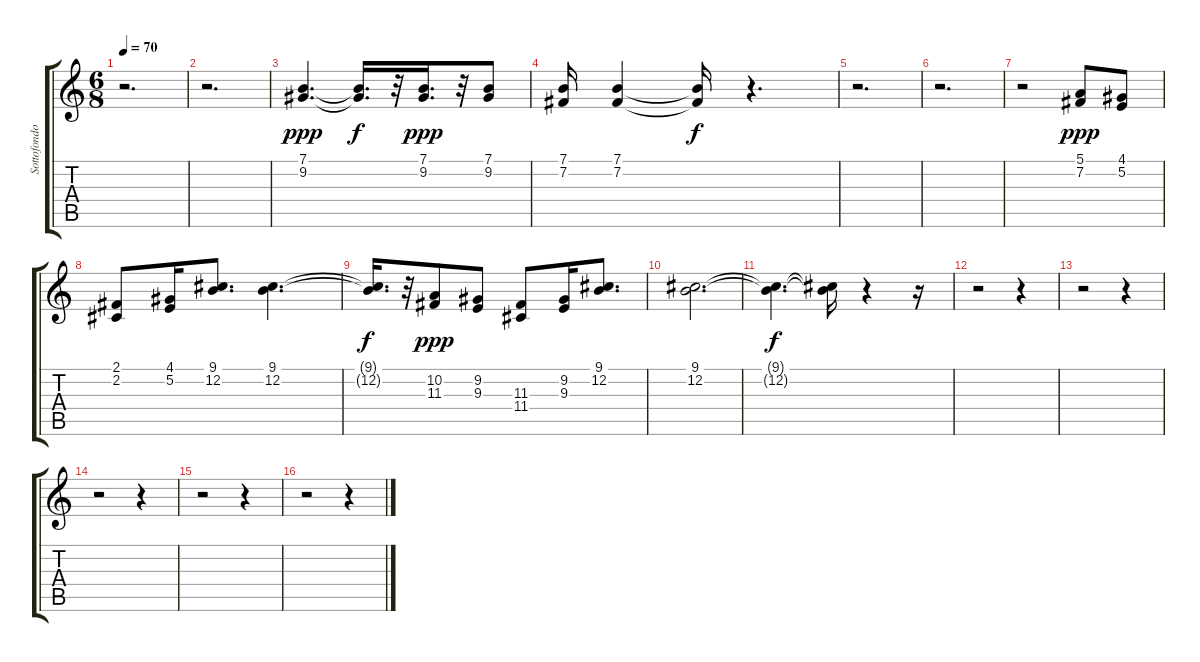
\track ("Sottofondo" "Sottofondo") {instrument choiraahs}
\staff {score tabs}
\tuning (E4 B3 G3 D3 A2 E2) {hide}
\ts (6 8)
\tempo 70
\clef g2
\ks c
r.2{d dy f} |
r.2{d} |
(7.1 9.2).4{d dy ppp} (7.1{t} 9.2{t}).16{d dy f} r.32 (7.1 9.2).16{d dy ppp} r.32 (7.1 9.2).8 |
(7.1 7.2).16 (7.1 7.2).4 (7.1{t} 7.2{t}).16{dy f} r.4{d} |
r.2{d} |
r.2{d} |
r.2 (5.1 7.2).8{dy ppp} (4.1 5.2).8 |
(2.1 2.2).8 (4.1 5.2).16 (9.1 12.2).8{d} (9.1 12.2).4{d} |
(9.1{t} 12.2{t}).16{d dy f} r.32 (10.2 11.3).8{dy ppp} (9.2 9.3).8 (11.3 11.4).8 (9.2 9.3).16 (9.1 12.2).8{d} |
(9.1 12.2).2{d} |
(9.1{t} 12.2{t}).4{d dy f} (9.1{t} 12.2{t}).16 r.4 r.16 |
r.2 r.4 |
r.2 r.4 |
r.2 r.4 |
r.2 r.4 |
r.2 r.4
